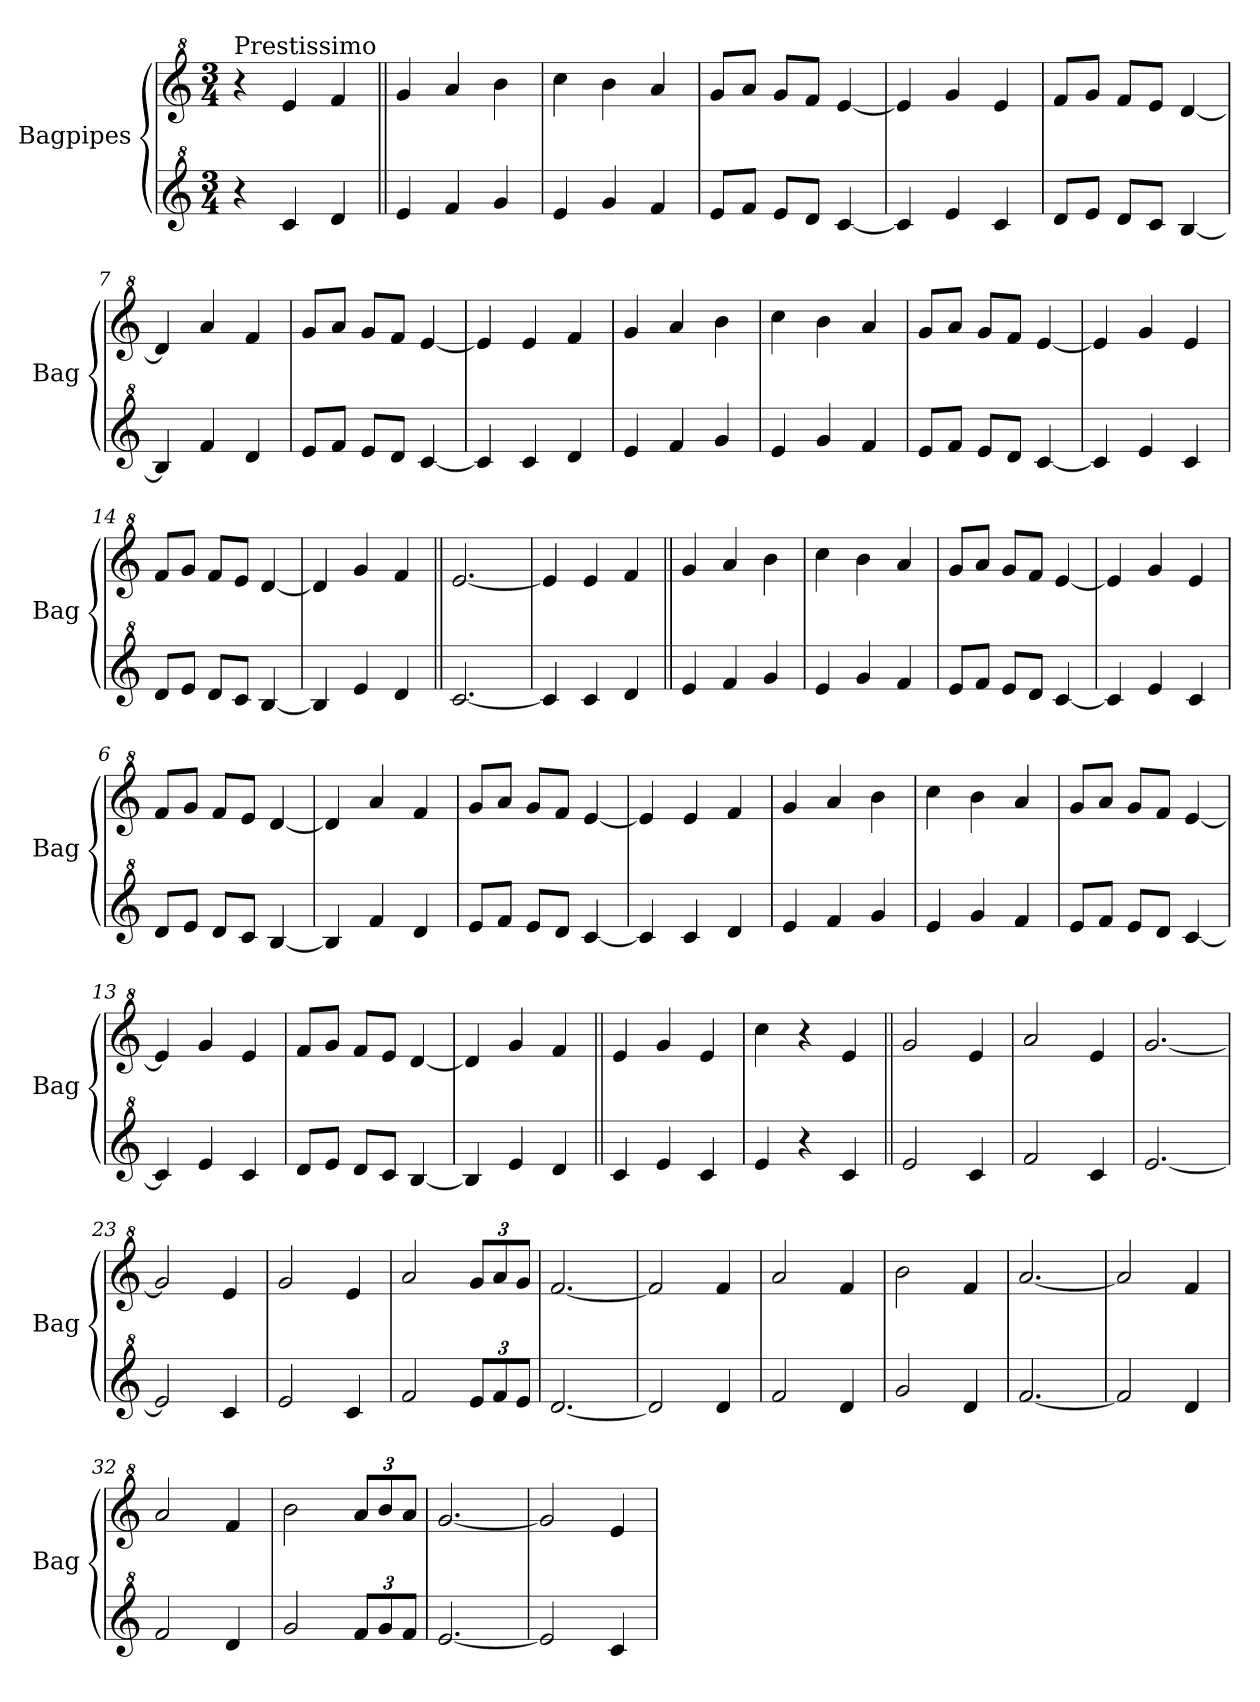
**kern	**kern
*part2	*part1
*staff2	*staff1
*I"Bagpipes	*I"Bagpipes
*I'Bag	*I'Bag
*clefG^2	*clefG^2
*k[]	*k[]
*C:	*C:
*M3/4	*M3/4
=1	=1
!	!LO:TX:a:t=Prestissimo
4r	4r
4cc/	4ee/
4dd/	4ff/
=2||	=2||
4ee/	4gg/
4ff/	4aa/
4gg/	4bb\
=3	=3
4ee/	4ccc\
4gg/	4bb\
4ff/	4aa/
=4	=4
8ee/L	8gg/L
8ff/J	8aa/J
8ee/L	8gg/L
8dd/J	8ff/J
[4cc/	[4ee/
=5	=5
4cc/]	4ee/]
4ee/	4gg/
4cc/	4ee/
=6	=6
8dd/L	8ff/L
8ee/J	8gg/J
8dd/L	8ff/L
8cc/J	8ee/J
[4b/	[4dd/
=7	=7
4b/]	4dd/]
4ff/	4aa/
4dd/	4ff/
=8	=8
8ee/L	8gg/L
8ff/J	8aa/J
8ee/L	8gg/L
8dd/J	8ff/J
[4cc/	[4ee/
=9	=9
4cc/]	4ee/]
4cc/	4ee/
4dd/	4ff/
=10	=10
4ee/	4gg/
4ff/	4aa/
4gg/	4bb\
=11	=11
4ee/	4ccc\
4gg/	4bb\
4ff/	4aa/
!!LO:LB:g=z
=12	=12
8ee/L	8gg/L
8ff/J	8aa/J
8ee/L	8gg/L
8dd/J	8ff/J
[4cc/	[4ee/
=13	=13
4cc/]	4ee/]
4ee/	4gg/
4cc/	4ee/
=14	=14
8dd/L	8ff/L
8ee/J	8gg/J
8dd/L	8ff/L
8cc/J	8ee/J
[4b/	[4dd/
=15	=15
4b/]	4dd/]
4ee/	4gg/
4dd/	4ff/
=16||	=16||
[2.cc/	[2.ee/
=17	=17
4cc/]	4ee/]
4cc/	4ee/
4dd/	4ff/
=2||	=2||
4ee/	4gg/
4ff/	4aa/
4gg/	4bb\
=3	=3
4ee/	4ccc\
4gg/	4bb\
4ff/	4aa/
=4	=4
8ee/L	8gg/L
8ff/J	8aa/J
8ee/L	8gg/L
8dd/J	8ff/J
[4cc/	[4ee/
=5	=5
4cc/]	4ee/]
4ee/	4gg/
4cc/	4ee/
=6	=6
8dd/L	8ff/L
8ee/J	8gg/J
8dd/L	8ff/L
8cc/J	8ee/J
[4b/	[4dd/
=7	=7
4b/]	4dd/]
4ff/	4aa/
4dd/	4ff/
=8	=8
8ee/L	8gg/L
8ff/J	8aa/J
8ee/L	8gg/L
8dd/J	8ff/J
[4cc/	[4ee/
=9	=9
4cc/]	4ee/]
4cc/	4ee/
4dd/	4ff/
=10	=10
4ee/	4gg/
4ff/	4aa/
4gg/	4bb\
=11	=11
4ee/	4ccc\
4gg/	4bb\
4ff/	4aa/
!!LO:LB:g=z
=12	=12
8ee/L	8gg/L
8ff/J	8aa/J
8ee/L	8gg/L
8dd/J	8ff/J
[4cc/	[4ee/
=13	=13
4cc/]	4ee/]
4ee/	4gg/
4cc/	4ee/
=14	=14
8dd/L	8ff/L
8ee/J	8gg/J
8dd/L	8ff/L
8cc/J	8ee/J
[4b/	[4dd/
=15	=15
4b/]	4dd/]
4ee/	4gg/
4dd/	4ff/
=18||	=18||
4cc/	4ee/
4ee/	4gg/
4cc/	4ee/
=19	=19
4ee/	4ccc\
4r	4r
4cc/	4ee/
=20||	=20||
2ee/	2gg/
4cc/	4ee/
=21	=21
2ff/	2aa/
4cc/	4ee/
=22	=22
[2.ee/	[2.gg/
=23	=23
2ee/]	2gg/]
4cc/	4ee/
=24	=24
2ee/	2gg/
4cc/	4ee/
!!LO:LB:g=z
=25	=25
2ff/	2aa/
*Xbrackettup	*Xbrackettup
12ee/L	12gg/L
12ff/	12aa/
12ee/J	12gg/J
=26	=26
[2.dd/	[2.ff/
=27	=27
2dd/]	2ff/]
4dd/	4ff/
=28	=28
2ff/	2aa/
4dd/	4ff/
=29	=29
2gg/	2bb\
4dd/	4ff/
=30	=30
[2.ff/	[2.aa/
=31	=31
2ff/]	2aa/]
4dd/	4ff/
=32	=32
2ff/	2aa/
4dd/	4ff/
=33	=33
2gg/	2bb\
12ff/L	12aa/L
12gg/	12bb/
12ff/J	12aa/J
=34	=34
[2.ee/	[2.gg/
=35	=35
2ee/]	2gg/]
4cc/	4ee/
=	=
*-	*-
